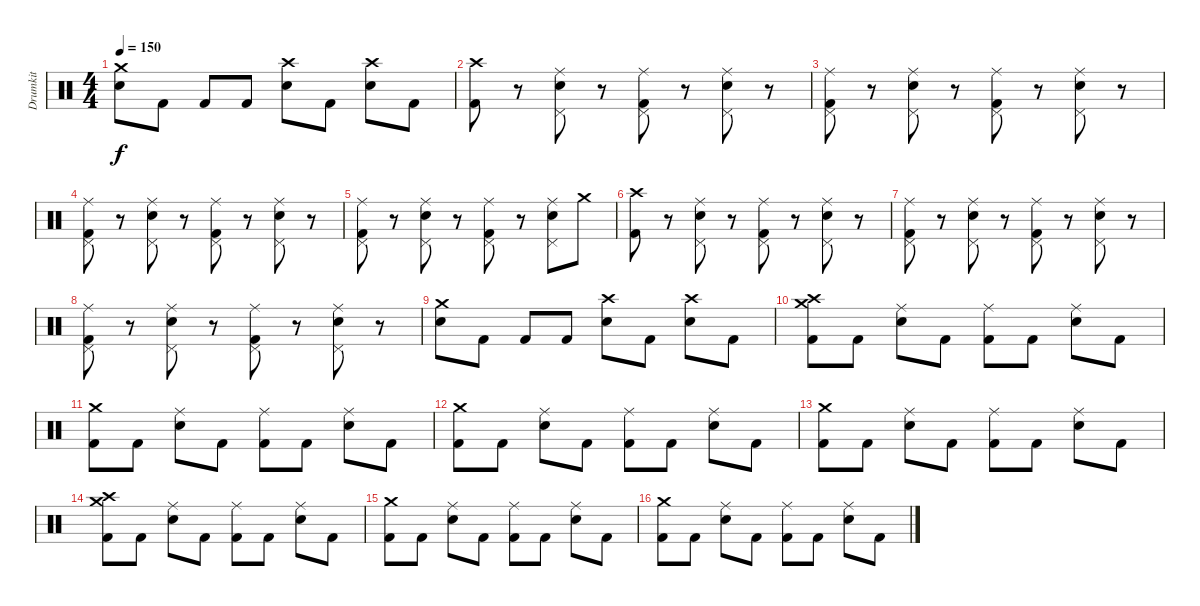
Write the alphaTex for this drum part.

\track ("Drumkit" "Drumkit") {instrument percussion}
\staff {score}
\articulation defaults
\ts (4 4)
\tempo 150
\clef neutral
\ks c
("Crash medium (hit)" "Snare (hit) 2").8{dy f} "Kick (hit) 2".8 "Kick (hit) 2".8 "Kick (hit) 2".8 ("Crash high (hit)" "Snare (hit) 2").8 "Kick (hit) 2".8 ("Crash high (hit)" "Snare (hit) 2").8 "Kick (hit) 2".8 |
("Crash high (hit)" "Kick (hit) 2").8 r.8 ("Pedal Hi-Hat (hit)" "Ride (middle)" "Snare (hit) 2").8 r.8 ("Pedal Hi-Hat (hit)" "Ride (middle)" "Kick (hit) 2").8 r.8 ("Pedal Hi-Hat (hit)" "Ride (middle)" "Snare (hit) 2").8 r.8 |
("Pedal Hi-Hat (hit)" "Ride (middle)" "Kick (hit) 2").8 r.8 ("Pedal Hi-Hat (hit)" "Ride (middle)" "Snare (hit) 2").8 r.8 ("Pedal Hi-Hat (hit)" "Ride (middle)" "Kick (hit) 2").8 r.8 ("Pedal Hi-Hat (hit)" "Ride (middle)" "Snare (hit) 2").8 r.8 |
("Pedal Hi-Hat (hit)" "Ride (middle)" "Kick (hit) 2").8 r.8 ("Pedal Hi-Hat (hit)" "Ride (middle)" "Snare (hit) 2").8 r.8 ("Pedal Hi-Hat (hit)" "Ride (middle)" "Kick (hit) 2").8 r.8 ("Pedal Hi-Hat (hit)" "Ride (middle)" "Snare (hit) 2").8 r.8 |
("Pedal Hi-Hat (hit)" "Ride (middle)" "Kick (hit) 2").8 r.8 ("Pedal Hi-Hat (hit)" "Ride (middle)" "Snare (hit) 2").8 r.8 ("Pedal Hi-Hat (hit)" "Ride (middle)" "Kick (hit) 2").8 r.8 ("Pedal Hi-Hat (hit)" "Ride (middle)" "Snare (hit) 2").8 "Crash medium (hit)".8 |
("Crash high (hit)" "Kick (hit) 2").8 r.8 ("Pedal Hi-Hat (hit)" "Ride (middle)" "Snare (hit) 2").8 r.8 ("Pedal Hi-Hat (hit)" "Ride (middle)" "Kick (hit) 2").8 r.8 ("Pedal Hi-Hat (hit)" "Ride (middle)" "Snare (hit) 2").8 r.8 |
("Pedal Hi-Hat (hit)" "Ride (middle)" "Kick (hit) 2").8 r.8 ("Pedal Hi-Hat (hit)" "Ride (middle)" "Snare (hit) 2").8 r.8 ("Pedal Hi-Hat (hit)" "Ride (middle)" "Kick (hit) 2").8 r.8 ("Pedal Hi-Hat (hit)" "Ride (middle)" "Snare (hit) 2").8 r.8 |
("Pedal Hi-Hat (hit)" "Ride (middle)" "Kick (hit) 2").8 r.8 ("Pedal Hi-Hat (hit)" "Ride (middle)" "Snare (hit) 2").8 r.8 ("Pedal Hi-Hat (hit)" "Ride (middle)" "Kick (hit) 2").8 r.8 ("Pedal Hi-Hat (hit)" "Ride (middle)" "Snare (hit) 2").8 r.8 |
("Crash medium (hit)" "Snare (hit) 2").8 "Kick (hit) 2".8 "Kick (hit) 2".8 "Kick (hit) 2".8 ("Crash high (hit)" "Snare (hit) 2").8 "Kick (hit) 2".8 ("Crash high (hit)" "Snare (hit) 2").8 "Kick (hit) 2".8 |
("Crash medium (hit)" "Crash high (hit)" "Kick (hit) 2").8 "Kick (hit) 2".8 ("Ride (middle)" "Snare (hit) 2").8 "Kick (hit) 2".8 ("Ride (middle)" "Kick (hit) 2").8 "Kick (hit) 2".8 ("Ride (middle)" "Snare (hit) 2").8 "Kick (hit) 2".8 |
("Crash medium (hit)" "Kick (hit) 2").8 "Kick (hit) 2".8 ("Ride (middle)" "Snare (hit) 2").8 "Kick (hit) 2".8 ("Ride (middle)" "Kick (hit) 2").8 "Kick (hit) 2".8 ("Ride (middle)" "Snare (hit) 2").8 "Kick (hit) 2".8 |
("Crash medium (hit)" "Kick (hit) 2").8 "Kick (hit) 2".8 ("Ride (middle)" "Snare (hit) 2").8 "Kick (hit) 2".8 ("Ride (middle)" "Kick (hit) 2").8 "Kick (hit) 2".8 ("Ride (middle)" "Snare (hit) 2").8 "Kick (hit) 2".8 |
("Crash medium (hit)" "Kick (hit) 2").8 "Kick (hit) 2".8 ("Ride (middle)" "Snare (hit) 2").8 "Kick (hit) 2".8 ("Ride (middle)" "Kick (hit) 2").8 "Kick (hit) 2".8 ("Ride (middle)" "Snare (hit) 2").8 "Kick (hit) 2".8 |
("Crash medium (hit)" "Crash high (hit)" "Kick (hit) 2").8 "Kick (hit) 2".8 ("Ride (middle)" "Snare (hit) 2").8 "Kick (hit) 2".8 ("Ride (middle)" "Kick (hit) 2").8 "Kick (hit) 2".8 ("Ride (middle)" "Snare (hit) 2").8 "Kick (hit) 2".8 |
("Crash medium (hit)" "Kick (hit) 2").8 "Kick (hit) 2".8 ("Ride (middle)" "Snare (hit) 2").8 "Kick (hit) 2".8 ("Ride (middle)" "Kick (hit) 2").8 "Kick (hit) 2".8 ("Ride (middle)" "Snare (hit) 2").8 "Kick (hit) 2".8 |
("Crash medium (hit)" "Kick (hit) 2").8 "Kick (hit) 2".8 ("Ride (middle)" "Snare (hit) 2").8 "Kick (hit) 2".8 ("Ride (middle)" "Kick (hit) 2").8 "Kick (hit) 2".8 ("Ride (middle)" "Snare (hit) 2").8 "Kick (hit) 2".8
